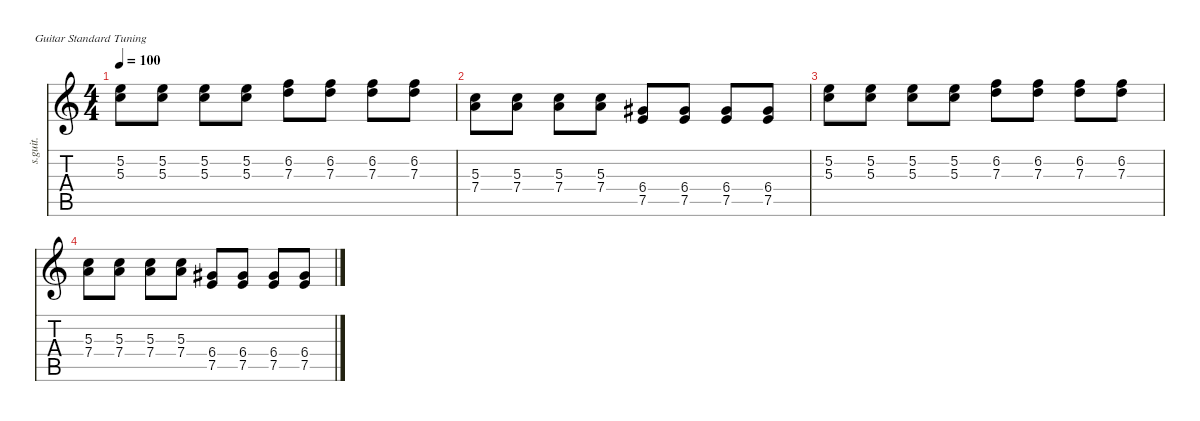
\defaultSystemsLayout 4
\hideDynamics
\bracketExtendMode nobrackets
\otherSystemsTrackNameOrientation horizontal
\track ("Steel Guitar" "s.guit.") {instrument acousticguitarsteel}
\staff {score tabs}
\tuning (E4 B3 G3 D3 A2 E2)
\ts (4 4)
\tempo 100
\clef g2
\ks c
(5.2 5.3).8{dy mf instrument acousticguitarsteel beam Down} (5.2 5.3).8{beam Down} (5.2 5.3).8{beam Down} (5.2 5.3).8{beam Down} (6.2 7.3).8{beam Down} (6.2 7.3).8{beam Down} (6.2 7.3).8{beam Down} (6.2 7.3).8{beam Down} |
(5.3 7.4).8{beam Down} (5.3 7.4).8{beam Down} (5.3 7.4).8{beam Down} (5.3 7.4).8{beam Down} (6.4{acc #} 7.5).8{beam Up} (6.4{acc #} 7.5).8{beam Up} (6.4{acc #} 7.5).8{beam Up} (6.4{acc #} 7.5).8{beam Up} |
(5.2 5.3).8{beam Down} (5.2 5.3).8{beam Down} (5.2 5.3).8{beam Down} (5.2 5.3).8{beam Down} (6.2 7.3).8{beam Down} (6.2 7.3).8{beam Down} (6.2 7.3).8{beam Down} (6.2 7.3).8{beam Down} |
(5.3 7.4).8{beam Down} (5.3 7.4).8{beam Down} (5.3 7.4).8{beam Down} (5.3 7.4).8{beam Down} (6.4{acc #} 7.5).8{beam Up} (6.4{acc #} 7.5).8{beam Up} (6.4{acc #} 7.5).8{beam Up} (6.4{acc #} 7.5).8{beam Up}
